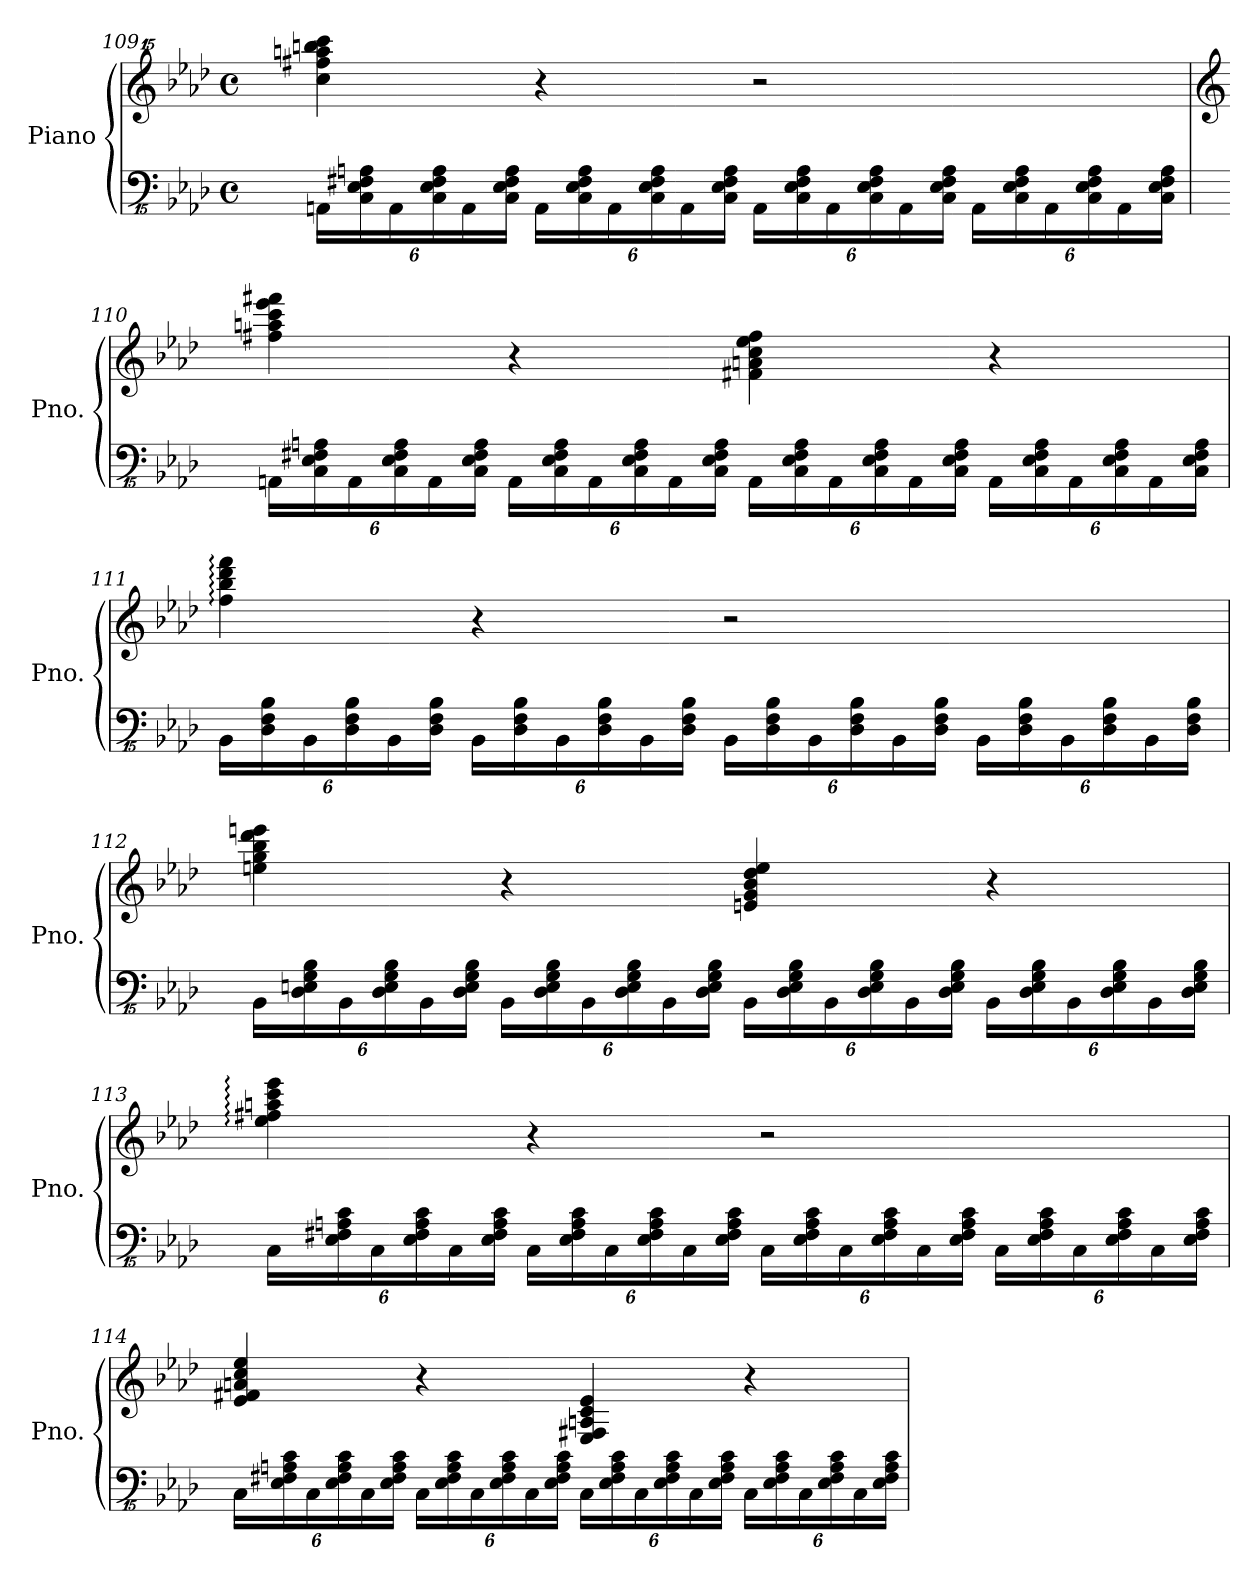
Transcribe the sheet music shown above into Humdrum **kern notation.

**kern	**kern
*part1	*part1
*staff2	*staff1
*I"Piano	*
*I'Pno.	*
!!LO:LB:g=z
*clefFvv4	*clefG^^2
*k[b-e-a-d-]	*k[b-e-a-d-]
*M4/4	*M4/4
*met(c)	*met(c)
*Xbrackettup	*
=109	=109
24AAAAn\LL	4cccc\ 4ffff#X\ 4aaaan\ 4bbbbn\ 4ccccc\
24CCC\ 24EEE-\ 24FFF#X\ 24AAAn\	.
24AAAA\	.
24CCC\ 24EEE-\ 24FFF#\ 24AAA\	.
24AAAA\	.
24CCC\ 24EEE-\ 24FFF#\ 24AAA\JJ	.
24AAAA\LL	4r
24CCC\ 24EEE-\ 24FFF#\ 24AAA\	.
24AAAA\	.
24CCC\ 24EEE-\ 24FFF#\ 24AAA\	.
24AAAA\	.
24CCC\ 24EEE-\ 24FFF#\ 24AAA\JJ	.
24AAAA\LL	2r
24CCC\ 24EEE-\ 24FFF#\ 24AAA\	.
24AAAA\	.
24CCC\ 24EEE-\ 24FFF#\ 24AAA\	.
24AAAA\	.
24CCC\ 24EEE-\ 24FFF#\ 24AAA\JJ	.
24AAAA\LL	.
24CCC\ 24EEE-\ 24FFF#\ 24AAA\	.
24AAAA\	.
24CCC\ 24EEE-\ 24FFF#\ 24AAA\	.
24AAAA\	.
24CCC\ 24EEE-\ 24FFF#\ 24AAA\JJ	.
!!LO:LB:g=z
=110	=110
*	*clefG2
24AAAAn\LL	4ff#X\ 4aan\ 4ccc\ 4eee-\ 4fff#X\
24CCC\ 24EEE-\ 24FFF#X\ 24AAAn\	.
24AAAA\	.
24CCC\ 24EEE-\ 24FFF#\ 24AAA\	.
24AAAA\	.
24CCC\ 24EEE-\ 24FFF#\ 24AAA\JJ	.
24AAAA\LL	4r
24CCC\ 24EEE-\ 24FFF#\ 24AAA\	.
24AAAA\	.
24CCC\ 24EEE-\ 24FFF#\ 24AAA\	.
24AAAA\	.
24CCC\ 24EEE-\ 24FFF#\ 24AAA\JJ	.
24AAAA\LL	4f#X\ 4an\ 4cc\ 4ee-\ 4ff#\
24CCC\ 24EEE-\ 24FFF#\ 24AAA\	.
24AAAA\	.
24CCC\ 24EEE-\ 24FFF#\ 24AAA\	.
24AAAA\	.
24CCC\ 24EEE-\ 24FFF#\ 24AAA\JJ	.
24AAAA\LL	4r
24CCC\ 24EEE-\ 24FFF#\ 24AAA\	.
24AAAA\	.
24CCC\ 24EEE-\ 24FFF#\ 24AAA\	.
24AAAA\	.
24CCC\ 24EEE-\ 24FFF#\ 24AAA\JJ	.
=111	=111
24BBBB-\LL	4ff\: 4bb-\: 4ddd-\: 4fff\:
24DDD-\ 24FFF\ 24BBB-\	.
24BBBB-\	.
24DDD-\ 24FFF\ 24BBB-\	.
24BBBB-\	.
24DDD-\ 24FFF\ 24BBB-\JJ	.
24BBBB-\LL	4r
24DDD-\ 24FFF\ 24BBB-\	.
24BBBB-\	.
24DDD-\ 24FFF\ 24BBB-\	.
24BBBB-\	.
24DDD-\ 24FFF\ 24BBB-\JJ	.
24BBBB-\LL	2r
24DDD-\ 24FFF\ 24BBB-\	.
24BBBB-\	.
24DDD-\ 24FFF\ 24BBB-\	.
24BBBB-\	.
24DDD-\ 24FFF\ 24BBB-\JJ	.
24BBBB-\LL	.
24DDD-\ 24FFF\ 24BBB-\	.
24BBBB-\	.
24DDD-\ 24FFF\ 24BBB-\	.
24BBBB-\	.
24DDD-\ 24FFF\ 24BBB-\JJ	.
!!LO:LB:g=z
=112	=112
24BBBB-\LL	4een\ 4gg\ 4bb-\ 4ddd-\ 4eeen\
24DDD-\ 24EEEn\ 24GGG\ 24BBB-\	.
24BBBB-\	.
24DDD-\ 24EEE\ 24GGG\ 24BBB-\	.
24BBBB-\	.
24DDD-\ 24EEE\ 24GGG\ 24BBB-\JJ	.
24BBBB-\LL	4r
24DDD-\ 24EEE\ 24GGG\ 24BBB-\	.
24BBBB-\	.
24DDD-\ 24EEE\ 24GGG\ 24BBB-\	.
24BBBB-\	.
24DDD-\ 24EEE\ 24GGG\ 24BBB-\JJ	.
24BBBB-\LL	4en/ 4g/ 4b-/ 4dd-/ 4ee/
24DDD-\ 24EEE\ 24GGG\ 24BBB-\	.
24BBBB-\	.
24DDD-\ 24EEE\ 24GGG\ 24BBB-\	.
24BBBB-\	.
24DDD-\ 24EEE\ 24GGG\ 24BBB-\JJ	.
24BBBB-\LL	4r
24DDD-\ 24EEE\ 24GGG\ 24BBB-\	.
24BBBB-\	.
24DDD-\ 24EEE\ 24GGG\ 24BBB-\	.
24BBBB-\	.
24DDD-\ 24EEE\ 24GGG\ 24BBB-\JJ	.
!!LO:PB:g=z
=113	=113
24CCC\LL	4ee-\: 4ff#X\: 4aan\: 4ccc\: 4eee-\:
24EEE-\ 24FFF#X\ 24AAAn\ 24CC\	.
24CCC\	.
24EEE-\ 24FFF#\ 24AAA\ 24CC\	.
24CCC\	.
24EEE-\ 24FFF#\ 24AAA\ 24CC\JJ	.
24CCC\LL	4r
24EEE-\ 24FFF#\ 24AAA\ 24CC\	.
24CCC\	.
24EEE-\ 24FFF#\ 24AAA\ 24CC\	.
24CCC\	.
24EEE-\ 24FFF#\ 24AAA\ 24CC\JJ	.
24CCC\LL	2r
24EEE-\ 24FFF#\ 24AAA\ 24CC\	.
24CCC\	.
24EEE-\ 24FFF#\ 24AAA\ 24CC\	.
24CCC\	.
24EEE-\ 24FFF#\ 24AAA\ 24CC\JJ	.
24CCC\LL	.
24EEE-\ 24FFF#\ 24AAA\ 24CC\	.
24CCC\	.
24EEE-\ 24FFF#\ 24AAA\ 24CC\	.
24CCC\	.
24EEE-\ 24FFF#\ 24AAA\ 24CC\JJ	.
!!LO:LB:g=z
=114	=114
24CCC\LL	4e-/ 4f#X/ 4an/ 4cc/ 4ee-/
24EEE-\ 24FFF#X\ 24AAAn\ 24CC\	.
24CCC\	.
24EEE-\ 24FFF#\ 24AAA\ 24CC\	.
24CCC\	.
24EEE-\ 24FFF#\ 24AAA\ 24CC\JJ	.
24CCC\LL	4r
24EEE-\ 24FFF#\ 24AAA\ 24CC\	.
24CCC\	.
24EEE-\ 24FFF#\ 24AAA\ 24CC\	.
24CCC\	.
24EEE-\ 24FFF#\ 24AAA\ 24CC\JJ	.
24CCC\LL	4E-/ 4F#X/ 4An/ 4c/ 4e-/
24EEE-\ 24FFF#\ 24AAA\ 24CC\	.
24CCC\	.
24EEE-\ 24FFF#\ 24AAA\ 24CC\	.
24CCC\	.
24EEE-\ 24FFF#\ 24AAA\ 24CC\JJ	.
24CCC\LL	4r
24EEE-\ 24FFF#\ 24AAA\ 24CC\	.
24CCC\	.
24EEE-\ 24FFF#\ 24AAA\ 24CC\	.
24CCC\	.
24EEE-\ 24FFF#\ 24AAA\ 24CC\JJ	.
=	=
*-	*-
